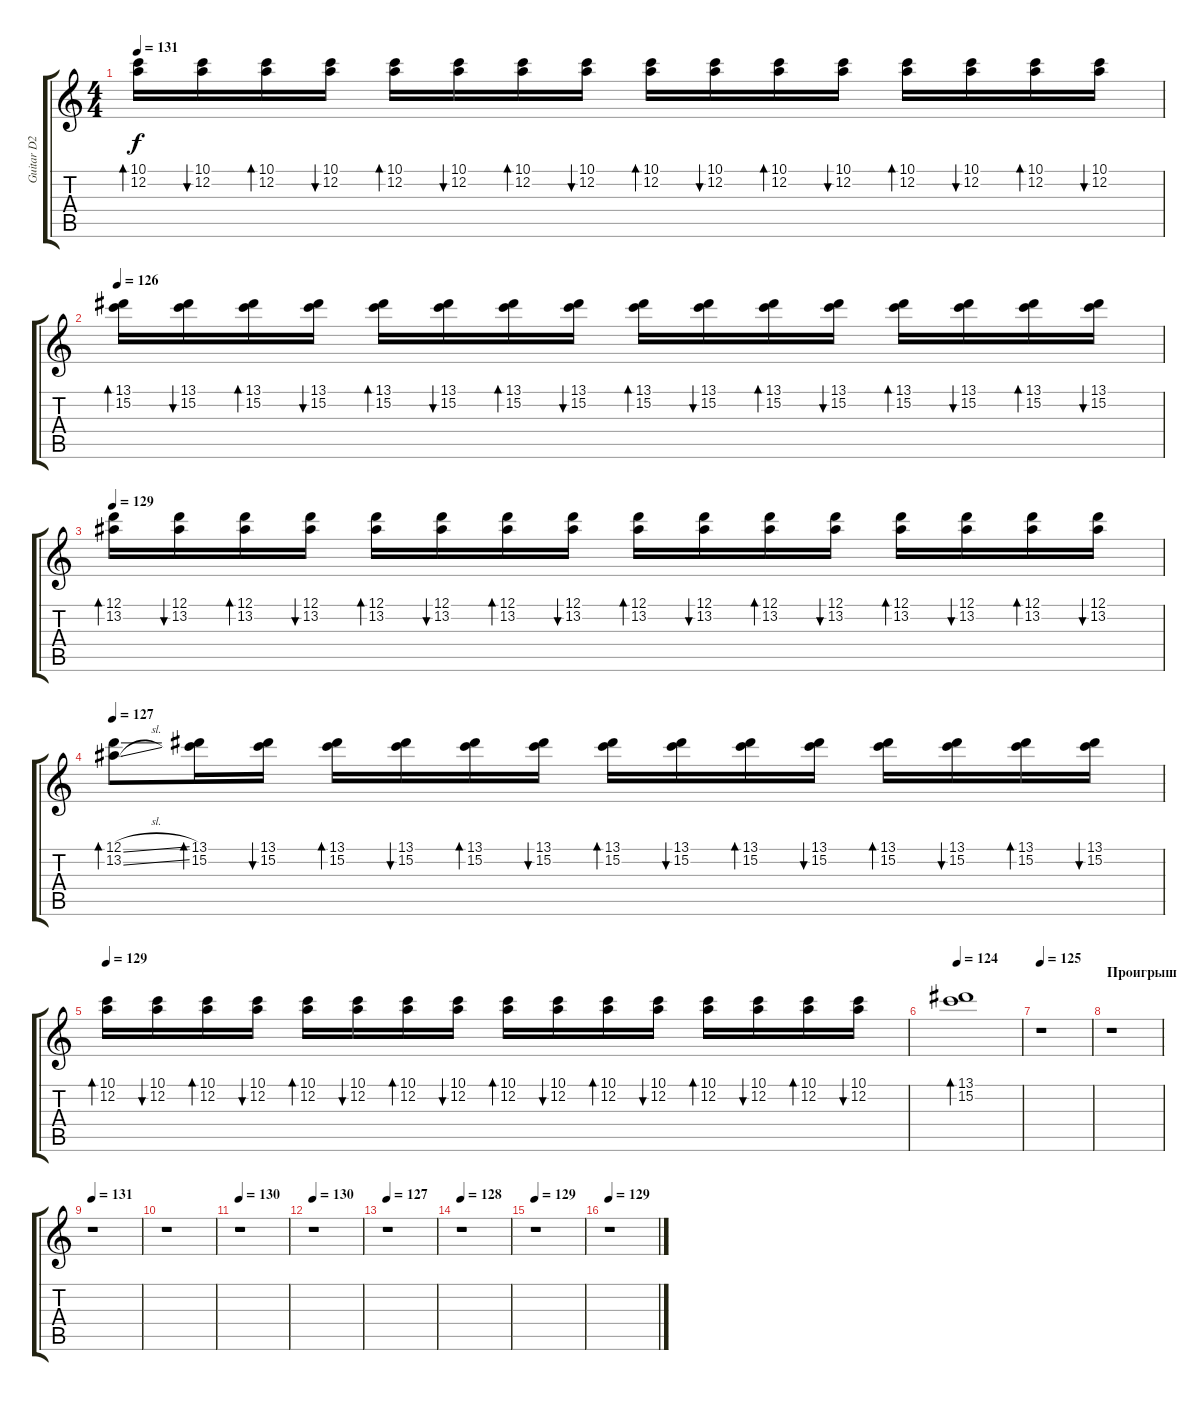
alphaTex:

\track ("Guitar D2" "Guitar D2") {instrument electricguitarjazz}
\staff {score tabs}
\tuning (D4 A3 F3 C3 G2 C2) {hide}
\ts (4 4)
\tempo 131
\clef g2
\ks c
(10.1 12.2).16{bd 30 dy f} (10.1 12.2).16{bu 30} (10.1 12.2).16{bd 30} (10.1 12.2).16{bu 30} (10.1 12.2).16{bd 30} (10.1 12.2).16{bu 30} (10.1 12.2).16{bd 30} (10.1 12.2).16{bu 30} (10.1 12.2).16{bd 30} (10.1 12.2).16{bu 30} (10.1 12.2).16{bd 30} (10.1 12.2).16{bu 30} (10.1 12.2).16{bd 30} (10.1 12.2).16{bu 30} (10.1 12.2).16{bd 30} (10.1 12.2).16{bu 30} |
\tempo 126
(13.1 15.2).16{bd 30} (13.1 15.2).16{bu 30} (13.1 15.2).16{bd 30} (13.1 15.2).16{bu 30} (13.1 15.2).16{bd 30} (13.1 15.2).16{bu 30} (13.1 15.2).16{bd 30} (13.1 15.2).16{bu 30} (13.1 15.2).16{bd 30} (13.1 15.2).16{bu 30} (13.1 15.2).16{bd 30} (13.1 15.2).16{bu 30} (13.1 15.2).16{bd 30} (13.1 15.2).16{bu 30} (13.1 15.2).16{bd 30} (13.1 15.2).16{bu 30} |
\tempo 129
(12.1 13.2).16{bd 30} (12.1 13.2).16{bu 30} (12.1 13.2).16{bd 30} (12.1 13.2).16{bu 30} (12.1 13.2).16{bd 30} (12.1 13.2).16{bu 30} (12.1 13.2).16{bd 30} (12.1 13.2).16{bu 30} (12.1 13.2).16{bd 30} (12.1 13.2).16{bu 30} (12.1 13.2).16{bd 30} (12.1 13.2).16{bu 30} (12.1 13.2).16{bd 30} (12.1 13.2).16{bu 30} (12.1 13.2).16{bd 30} (12.1 13.2).16{bu 30} |
\tempo 127
(12.1{sl} 13.2{sl}).8{bd 30} (13.1 15.2).16{bd 30} (13.1 15.2).16{bu 30} (13.1 15.2).16{bd 30} (13.1 15.2).16{bu 30} (13.1 15.2).16{bd 30} (13.1 15.2).16{bu 30} (13.1 15.2).16{bd 30} (13.1 15.2).16{bu 30} (13.1 15.2).16{bd 30} (13.1 15.2).16{bu 30} (13.1 15.2).16{bd 30} (13.1 15.2).16{bu 30} (13.1 15.2).16{bd 30} (13.1 15.2).16{bu 30} |
\tempo 129
(10.1 12.2).16{bd 30} (10.1 12.2).16{bu 30} (10.1 12.2).16{bd 30} (10.1 12.2).16{bu 30} (10.1 12.2).16{bd 30} (10.1 12.2).16{bu 30} (10.1 12.2).16{bd 30} (10.1 12.2).16{bu 30} (10.1 12.2).16{bd 30} (10.1 12.2).16{bu 30} (10.1 12.2).16{bd 30} (10.1 12.2).16{bu 30} (10.1 12.2).16{bd 30} (10.1 12.2).16{bu 30} (10.1 12.2).16{bd 30} (10.1 12.2).16{bu 30} |
\tempo 124
(13.1 15.2).1{bd 30} |
\tempo 125
r.1 |
\section ("" "Проигрыш")
r.1 |
\tempo 131
r.1 |
r.1 |
\tempo 130
r.1 |
\tempo 130
r.1 |
\tempo 127
r.1 |
\tempo 128
r.1 |
\tempo 129
r.1 |
\tempo 129
r.1
